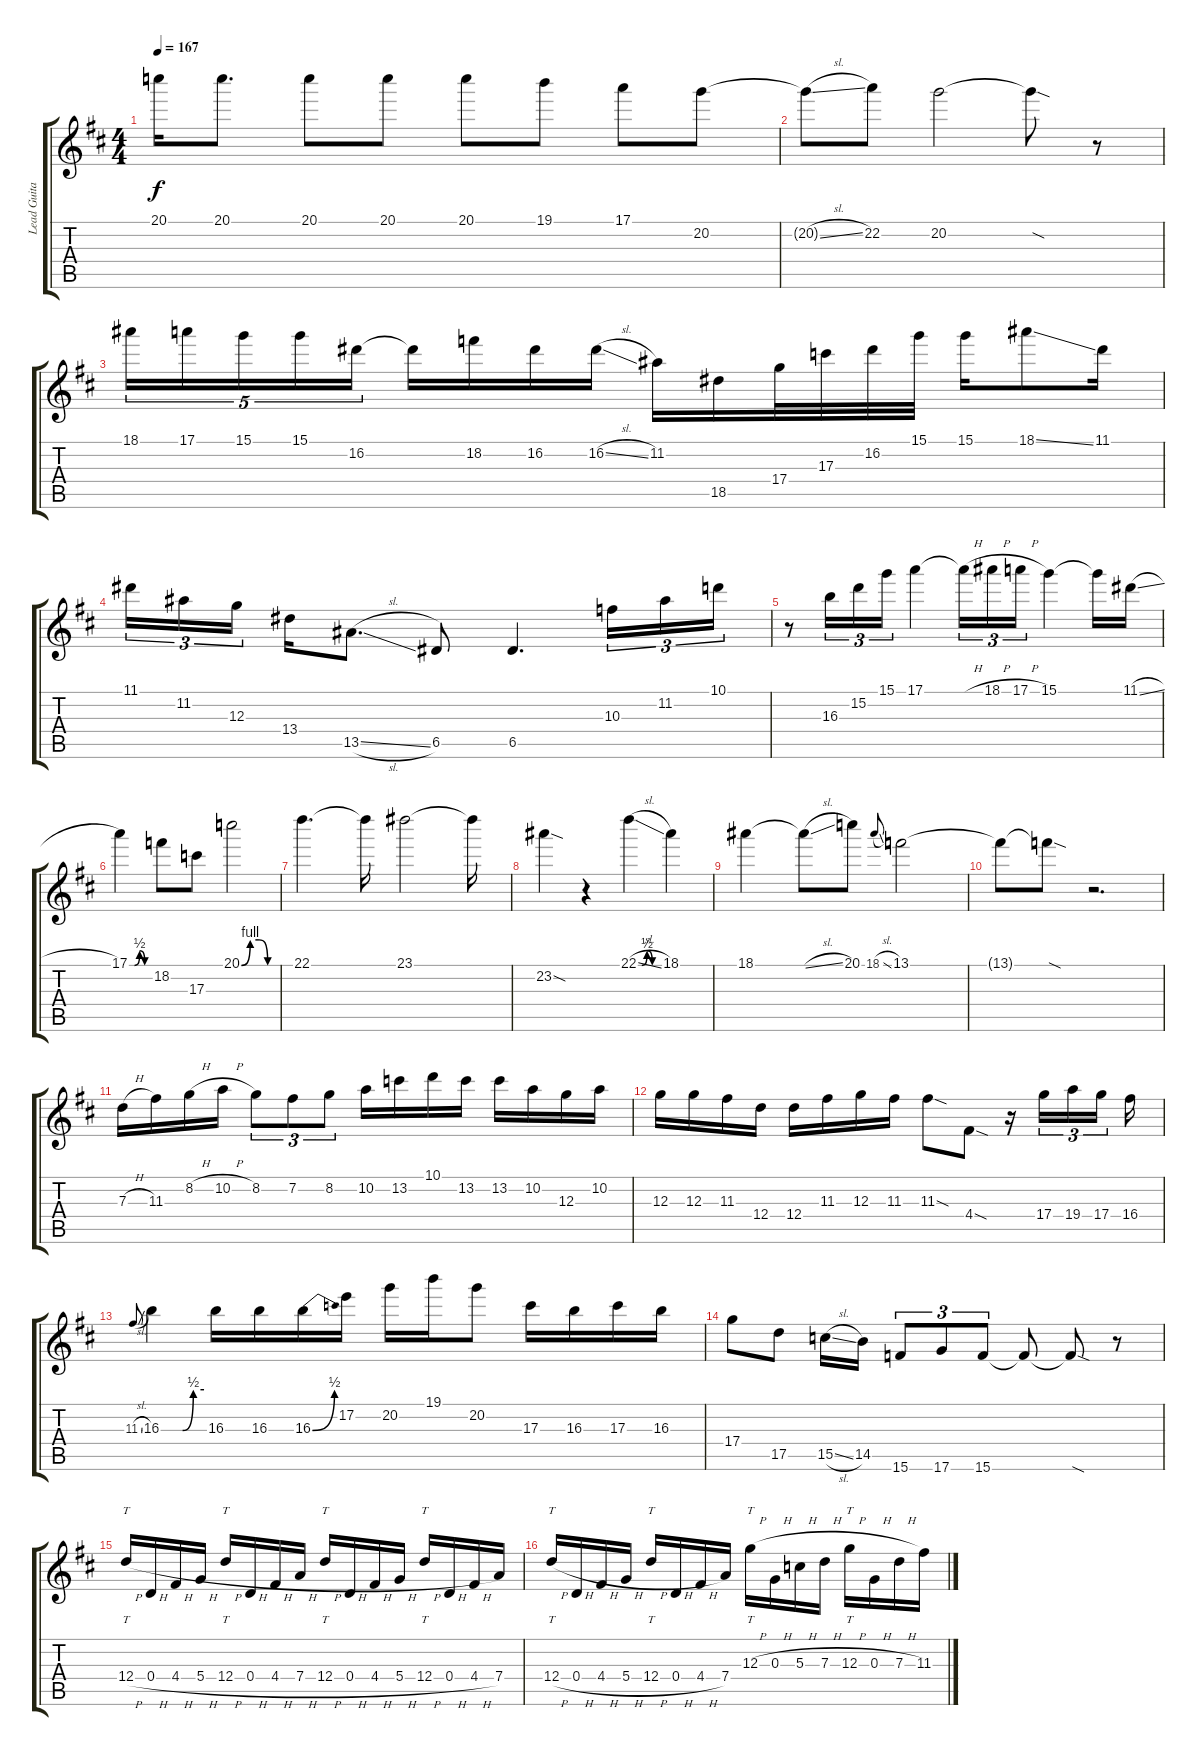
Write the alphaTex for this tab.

\track ("Lead Guitar" "Lead Guita") {instrument overdrivenguitar}
\staff {score tabs}
\tuning (E4 B3 G3 D3 A2 D2) {hide}
\ts (4 4)
\tempo 167
\clef g2
\ks d
20.1.16{dy f} 20.1.8{d} 20.1.8 20.1.8 20.1.8 19.1.8 17.1.8 20.2.8 |
20.2{sl t}.8 22.2.8 20.2.2 20.2{sod t}.8 r.8 |
18.1.16{tu (5 4)} 17.1.16{tu (5 4)} 15.1.16{tu (5 4)} 15.1.16{tu (5 4)} 16.2.16{tu (5 4)} 16.2{t}.16 18.2.16 16.2.16 16.2{sl}.16 11.2.16 18.5.16 17.4.32 17.3.32 16.2.32 15.1.32 15.1.16 18.1{ss}.8 11.1.16 |
11.1.16{tu (3 2)} 11.2.16{tu (3 2)} 12.3.16{tu (3 2) beam splitsecondary} 13.4.16 13.5{sl}.8{d} 6.5.8 6.5.4{d} 10.3.16{tu (3 2)} 11.2.16{tu (3 2)} 10.1.16{tu (3 2)} |
r.8 16.3.16{tu (3 2)} 15.2.16{tu (3 2)} 15.1.16{tu (3 2)} 17.1.4 17.1{h t}.16{tu (3 2)} 18.1{h}.16{tu (3 2)} 17.1{h}.16{tu (3 2)} 15.1.4 15.1{t}.16 11.1{sl}.16 |
17.1{be (custom 0 0 15 0 30 2 45 0 60 0)}.4 18.2.8 17.3.8 20.1{be (custom 0 0 15 4 30 4 45 0 60 0)}.2 |
22.1.4{d} 22.1{t}.16 23.1.2 23.1{t}.16 |
23.2{sod}.4 r.4 22.1{be (custom 0 0 10 0 25 2 40 0 60 0) sl}.4 18.1.4 |
18.1.4 18.1{sl t}.8 20.1.8 18.1{sl}.8{gr onbeat} 13.1.2 |
13.1{t}.8 13.1{sod t}.8 r.2{d} |
7.3{h}.16 11.3.16 8.2{h}.16 10.2{h}.16 8.2.8{tu (3 2)} 7.2.8{tu (3 2)} 8.2.8{tu (3 2)} 10.2.16 13.2.16 10.1.16 13.2.16 13.2.16 10.2.16 12.3.16 10.2.16 |
12.3.16 12.3.16 11.3.16 12.4.16 12.4.16 11.3.16 12.3.16 11.3.16 11.3{sod}.8 4.4{sod}.8 r.16 17.4.16{tu (3 2)} 19.4.16{tu (3 2)} 17.4.16{tu (3 2) beam splitsecondary} 16.4.16 |
11.3{sl}.8{gr onbeat} 16.3{be (custom 0 0 30 0 45 2 60 2)}.4 16.3.16 16.3.16 16.3{be (bend 0 0 60 2)}.16 17.2.16 20.2.16 19.1.16 20.2.8 17.3.16 16.3.16 17.3.16 16.3.16 |
17.4.8 17.5.8 15.5{sl}.16 14.5.16 15.6.8{tu (3 2)} 17.6.8{tu (3 2)} 15.6.8{tu (3 2)} 15.6{t}.8 15.6{sod t}.8 r.8 |
12.4{h}.16{tt} 0.4{h}.16 4.4{h}.16 5.4{h}.16 12.4{h}.16{tt} 0.4{h}.16 4.4{h}.16 7.4{h}.16 12.4{h}.16{tt} 0.4{h}.16 4.4{h}.16 5.4{h}.16 12.4{h}.16{tt} 0.4{h}.16 4.4{h}.16 7.4.16 |
12.4{h}.16{tt} 0.4{h}.16 4.4{h}.16 5.4{h}.16 12.4{h}.16{tt} 0.4{h}.16 4.4{h}.16 7.4.16 12.3{h}.16{tt} 0.3{h}.16 5.3{h}.16 7.3{h}.16 12.3{h}.16{tt} 0.3{h}.16 7.3{h}.16 11.3{h}.16
